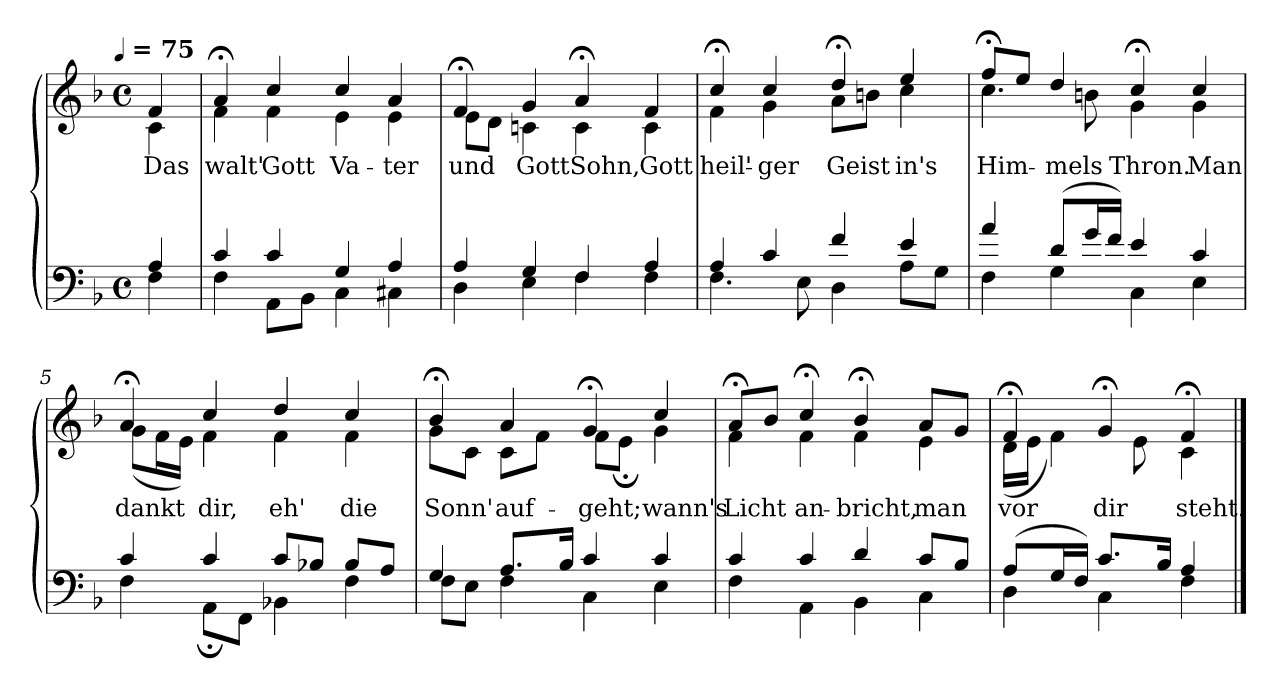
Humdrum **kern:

**kern	**kern	**text	**dynam
*part1	*part1	*part1	*part1
*staff2	*staff1	*staff1	*staff1/2
*clefF4	*clefG2	*	*
*k[b-]	*k[b-]	*	*
!!LO:TX:omd:t=[quarter] = 75
*M4/4	*M4/4	*	*
*met(c)	*met(c)	*	*
*MM75	*MM75	*	*
=	=	=	=
*^	*^	*	*
4A	4F	4f	4c	Das	.
=1	=1	=1	=1	=1	=1
4c	4F	4a;<	4f	walt'	.
4c	8AAL	4cc	4f	Gott	.
.	8BB-J	.	.	.	.
4G	4C	4cc	4e	Va-	.
4A	4C#X	4a	4e	-ter	.
=2	=2	=2	=2	=2	=2
4A	4D	4f;<	8eL	und	.
.	.	.	8dJ	.	.
4G	4E	4g	4cn	Gott	.
4F	4F	4a;<	4c	Sohn,	.
4A	4F	4f	4c	Gott	.
=3	=3	=3	=3	=3	=3
4A	4.F	4cc;<	4f	heil'-	.
4c	.	4cc	4g	-ger	.
.	8E	.	.	.	.
4f	4D	4dd;<	8aL	Geist	.
.	.	.	8bnJ	.	.
4e	8AL	4ee	4cc	in's	.
.	8GJ	.	.	.	.
=4	=4	=4	=4	=4	=4
4a	4F	8ff;<L	4.cc	Him-	.
.	.	8eeJ	.	.	.
(8dL	4G	4dd	.	-mels	♩ = 70
16gL	.	.	8bn	.	.
16fJJ)	.	.	.	.	.
4e	4C	4cc;<	4g	Thron.	.
4c	4E	4cc	4g	Man	♩ = 75
!!LO:LB:g=z	!!
=5	=5	=5	=5	=5	=5
4c	4F	4a;<	(8gL	dankt	.
.	.	.	16fL	.	.
.	.	.	16eJJ)	.	.
4c	8AA;L	4cc	4f	dir,	.
.	8FFJ	.	.	.	.
8cL	4BB-X	4dd	4f	eh'	.
8B-XJ	.	.	.	.	.
8B-L	4F	4cc	4f	die	.
8AJ	.	.	.	.	.
=6	=6	=6	=6	=6	=6
*	*	*MM73	*	*	*
4G	8FL	4b-;<	8gL	Sonn'	.
.	8EJ	.	8cJ	.	.
8.AL	4F	4a	8cL	auf-	♩ = 70
.	.	.	8fJ	.	.
16B-Jk	.	.	.	.	.
4c	4C	4g;<	8fL	-geht;	.
.	.	.	8e;J	.	.
4c	4E	4cc	4g	wann's	♩ = 73
=7	=7	=7	=7	=7	=7
*	*	*MM71	*	*	*
4c	4F	8a;<L	4f	Licht	.
.	.	8b-J	.	.	.
4c	4AA	4cc;<	4f	an-	.
4d	4BB-	4b-;<	4f	-bricht,	♩ = 69
8cL	4C	8aL	4e	man	♩ = 66
8B-J	.	8gJ	.	.	.
=8	=8	=8	=8	=8	=8
*	*	*MM59	*	*	*
(8AL	4D	4f;<	(16dLL	vor	.
.	.	.	16eJJ	.	.
16GL	.	.	4f)	.	.
16FJJ)	.	.	.	.	.
8.cL	4C	4g;<	.	dir	♩ = 56
.	.	.	8e	.	.
16B-Jk	.	.	.	.	.
4A	4F	4f;<	4c	steht.	.
*v	*v	*	*	*	*
*	*v	*v	*	*
==	==	==	==
*-	*-	*-	*-
